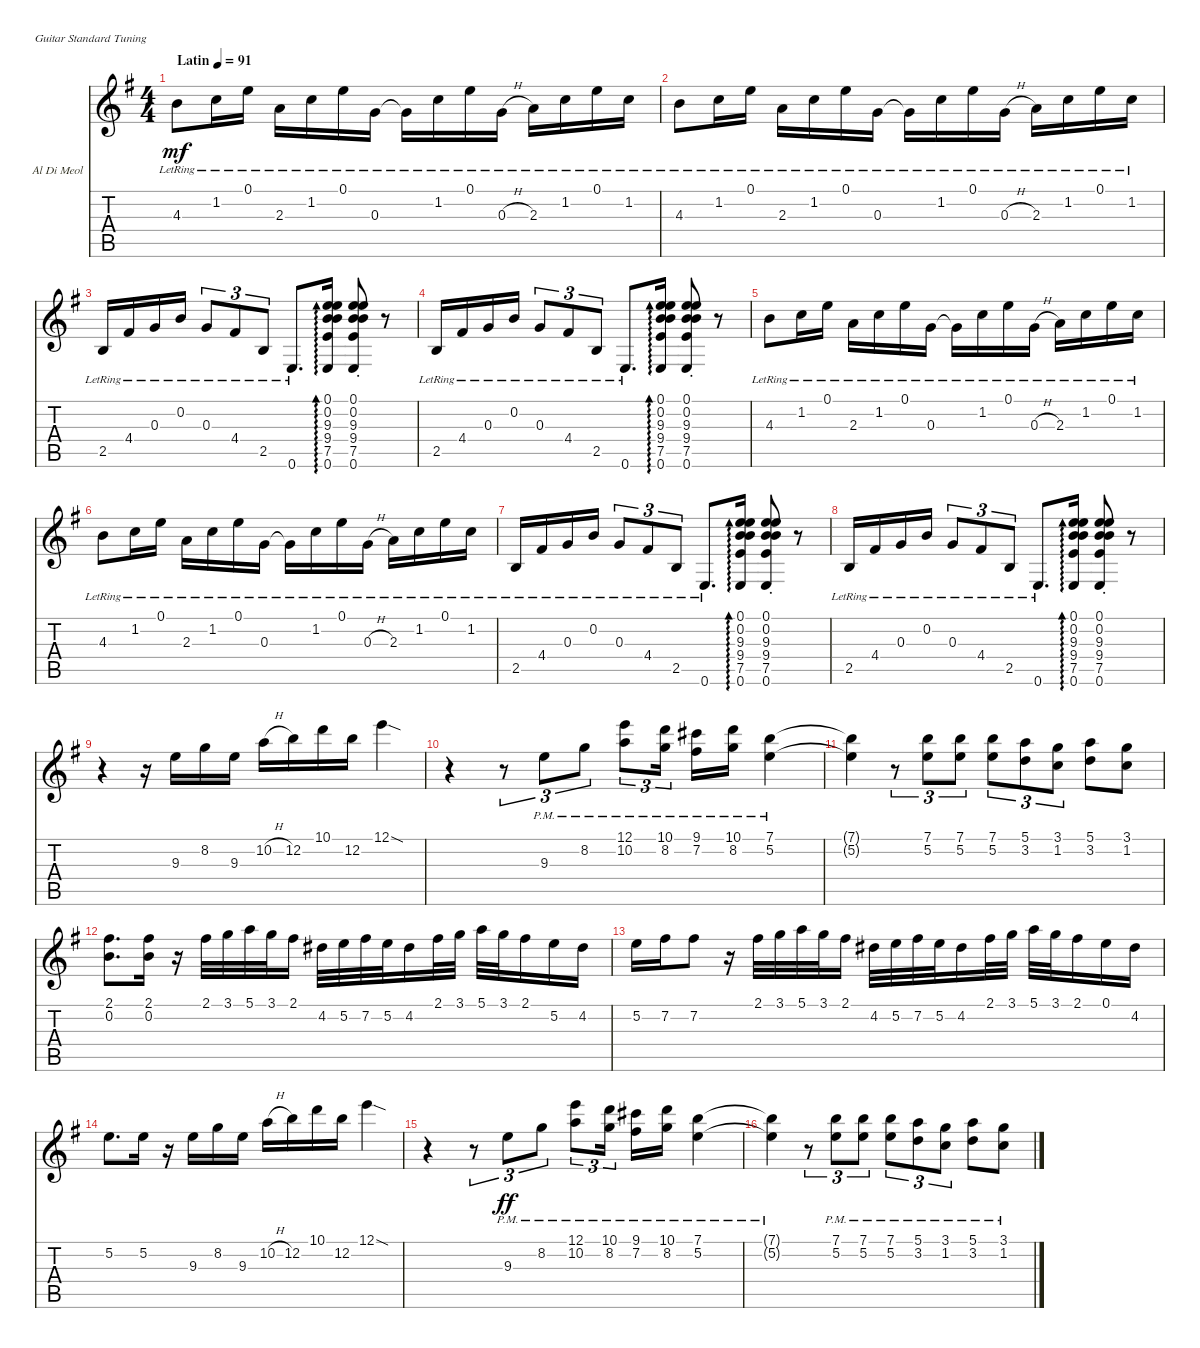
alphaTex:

\bracketExtendMode nobrackets
\firstSystemTrackNameOrientation horizontal
\otherSystemsTrackNameOrientation horizontal
\track ("Al Di Meola (Steel)" "Al Di Meol") {instrument acousticguitarsteel}
\staff {score tabs}
\tuning (E4 B3 G3 D3 A2 E2)
\ts (4 4)
\section ("" "")
\tempo (91 "Latin")
\clef g2
\ks g
4.3{lr}.8{dy mf instrument acousticguitarsteel} 1.2{lr}.16 0.1{lr}.16 2.3{lr}.16 1.2{lr}.16 0.1{lr}.16 0.3{lr}.16 0.3{lr t}.16 1.2{lr}.16 0.1{lr}.16 0.3{h lr}.16 2.3{lr}.16 1.2{lr}.16 0.1{lr}.16 1.2{lr}.16 |
4.3{lr}.8 1.2{lr}.16 0.1{lr}.16 2.3{lr}.16 1.2{lr}.16 0.1{lr}.16 0.3{lr}.16 0.3{lr t}.16 1.2{lr}.16 0.1{lr}.16 0.3{h lr}.16 2.3{lr}.16 1.2{lr}.16 0.1{lr}.16 1.2{lr}.16 |
2.5{lr}.16 4.4{lr}.16 0.3{lr}.16 0.2{lr}.16 0.3{lr}.8{tu (3 2)} 4.4{lr}.8{tu (3 2)} 2.5{lr}.8{tu (3 2)} 0.6{lr}.8{d} (0.1 9.3 0.2 9.4 7.5 0.6).16{ad 0} (0.1{st} 9.3{st} 0.2{st} 9.4{st} 7.5{st} 0.6{st}).8 r.8 |
2.5{lr}.16 4.4{lr}.16 0.3{lr}.16 0.2{lr}.16 0.3{lr}.8{tu (3 2)} 4.4{lr}.8{tu (3 2)} 2.5{lr}.8{tu (3 2)} 0.6{lr}.8{d} (0.1 9.3 0.2 9.4 7.5 0.6).16{ad 0} (0.1{st} 9.3{st} 0.2{st} 9.4{st} 7.5{st} 0.6{st}).8 r.8 |
4.3{lr}.8 1.2{lr}.16 0.1{lr}.16 2.3{lr}.16 1.2{lr}.16 0.1{lr}.16 0.3{lr}.16 0.3{lr t}.16 1.2{lr}.16 0.1{lr}.16 0.3{h lr}.16 2.3{lr}.16 1.2{lr}.16 0.1{lr}.16 1.2{lr}.16 |
4.3{lr}.8 1.2{lr}.16 0.1{lr}.16 2.3{lr}.16 1.2{lr}.16 0.1{lr}.16 0.3{lr}.16 0.3{lr t}.16 1.2{lr}.16 0.1{lr}.16 0.3{h lr}.16 2.3{lr}.16 1.2{lr}.16 0.1{lr}.16 1.2{lr}.16 |
2.5{lr}.16 4.4{lr}.16 0.3{lr}.16 0.2{lr}.16 0.3{lr}.8{tu (3 2)} 4.4{lr}.8{tu (3 2)} 2.5{lr}.8{tu (3 2)} 0.6{lr}.8{d} (0.1 9.3 0.2 9.4 7.5 0.6).16{ad 0} (0.1{st} 9.3{st} 0.2{st} 9.4{st} 7.5{st} 0.6{st}).8 r.8 |
2.5{lr}.16 4.4{lr}.16 0.3{lr}.16 0.2{lr}.16 0.3{lr}.8{tu (3 2)} 4.4{lr}.8{tu (3 2)} 2.5{lr}.8{tu (3 2)} 0.6{lr}.8{d} (0.1 9.3 0.2 9.4 7.5 0.6).16{ad 0} (0.1{st} 9.3{st} 0.2{st} 9.4{st} 7.5{st} 0.6{st}).8 r.8 |
r.4 r.16 9.3.16 8.2.16 9.3.16 10.2{h}.16 12.2.16 10.1.16 12.2.16 12.1{sod}.4 |
r.4 r.8{tu (3 2)} 9.3{pm}.8{tu (3 2)} 8.2{pm}.8{tu (3 2)} (12.1{pm} 10.2{pm}).8{tu (3 2)} (10.1{pm} 8.2{pm}).16{tu (3 2)} (9.1{pm} 7.2{pm}).16 (10.1{pm} 8.2{pm}).16 (7.1{pm} 5.2{pm}).4 |
(7.1{t} 5.2{t}).4 r.8{tu (3 2)} (7.1 5.2).8{tu (3 2)} (7.1 5.2).8{tu (3 2)} (7.1 5.2).8{tu (3 2)} (5.1 3.2).8{tu (3 2)} (3.1 1.2).8{tu (3 2)} (5.1 3.2).8 (3.1 1.2).8 |
(2.1 0.2).8{d} (2.1 0.2).16 r.16 2.1.32 3.1.32 5.1.32 3.1.32 2.1.16 4.2.32 5.2.32 7.2.32 5.2.32 4.2.16 2.1.32 3.1.32 5.1.32 3.1.32 2.1.16 5.2.16 4.2.16 |
5.2.16 7.2.16 7.2.8 r.16 2.1.32 3.1.32 5.1.32 3.1.32 2.1.16 4.2.32 5.2.32 7.2.32 5.2.32 4.2.16 2.1.32 3.1.32 5.1.32 3.1.32 2.1.16 0.1.16 4.2.16 |
5.2.8{d} 5.2.16 r.16 9.3.16 8.2.16 9.3.16 10.2{h}.16 12.2.16 10.1.16 12.2.16 12.1{sod}.4 |
r.4 r.8{tu (3 2)} 9.3{pm}.8{tu (3 2) dy ff} 8.2{pm}.8{tu (3 2)} (12.1{pm} 10.2{pm}).8{tu (3 2)} (10.1{pm} 8.2{pm}).16{tu (3 2)} (9.1{pm} 7.2{pm}).16 (10.1{pm} 8.2{pm}).16 (7.1{pm} 5.2{pm}).4 |
(7.1{pm t} 5.2{pm t}).4 r.8{tu (3 2)} (7.1{pm} 5.2{pm}).8{tu (3 2)} (7.1{pm} 5.2{pm}).8{tu (3 2)} (7.1{pm} 5.2{pm}).8{tu (3 2)} (5.1{pm} 3.2{pm}).8{tu (3 2)} (3.1{pm} 1.2{pm}).8{tu (3 2)} (5.1{pm} 3.2{pm}).8 (3.1{pm} 1.2{pm}).8
